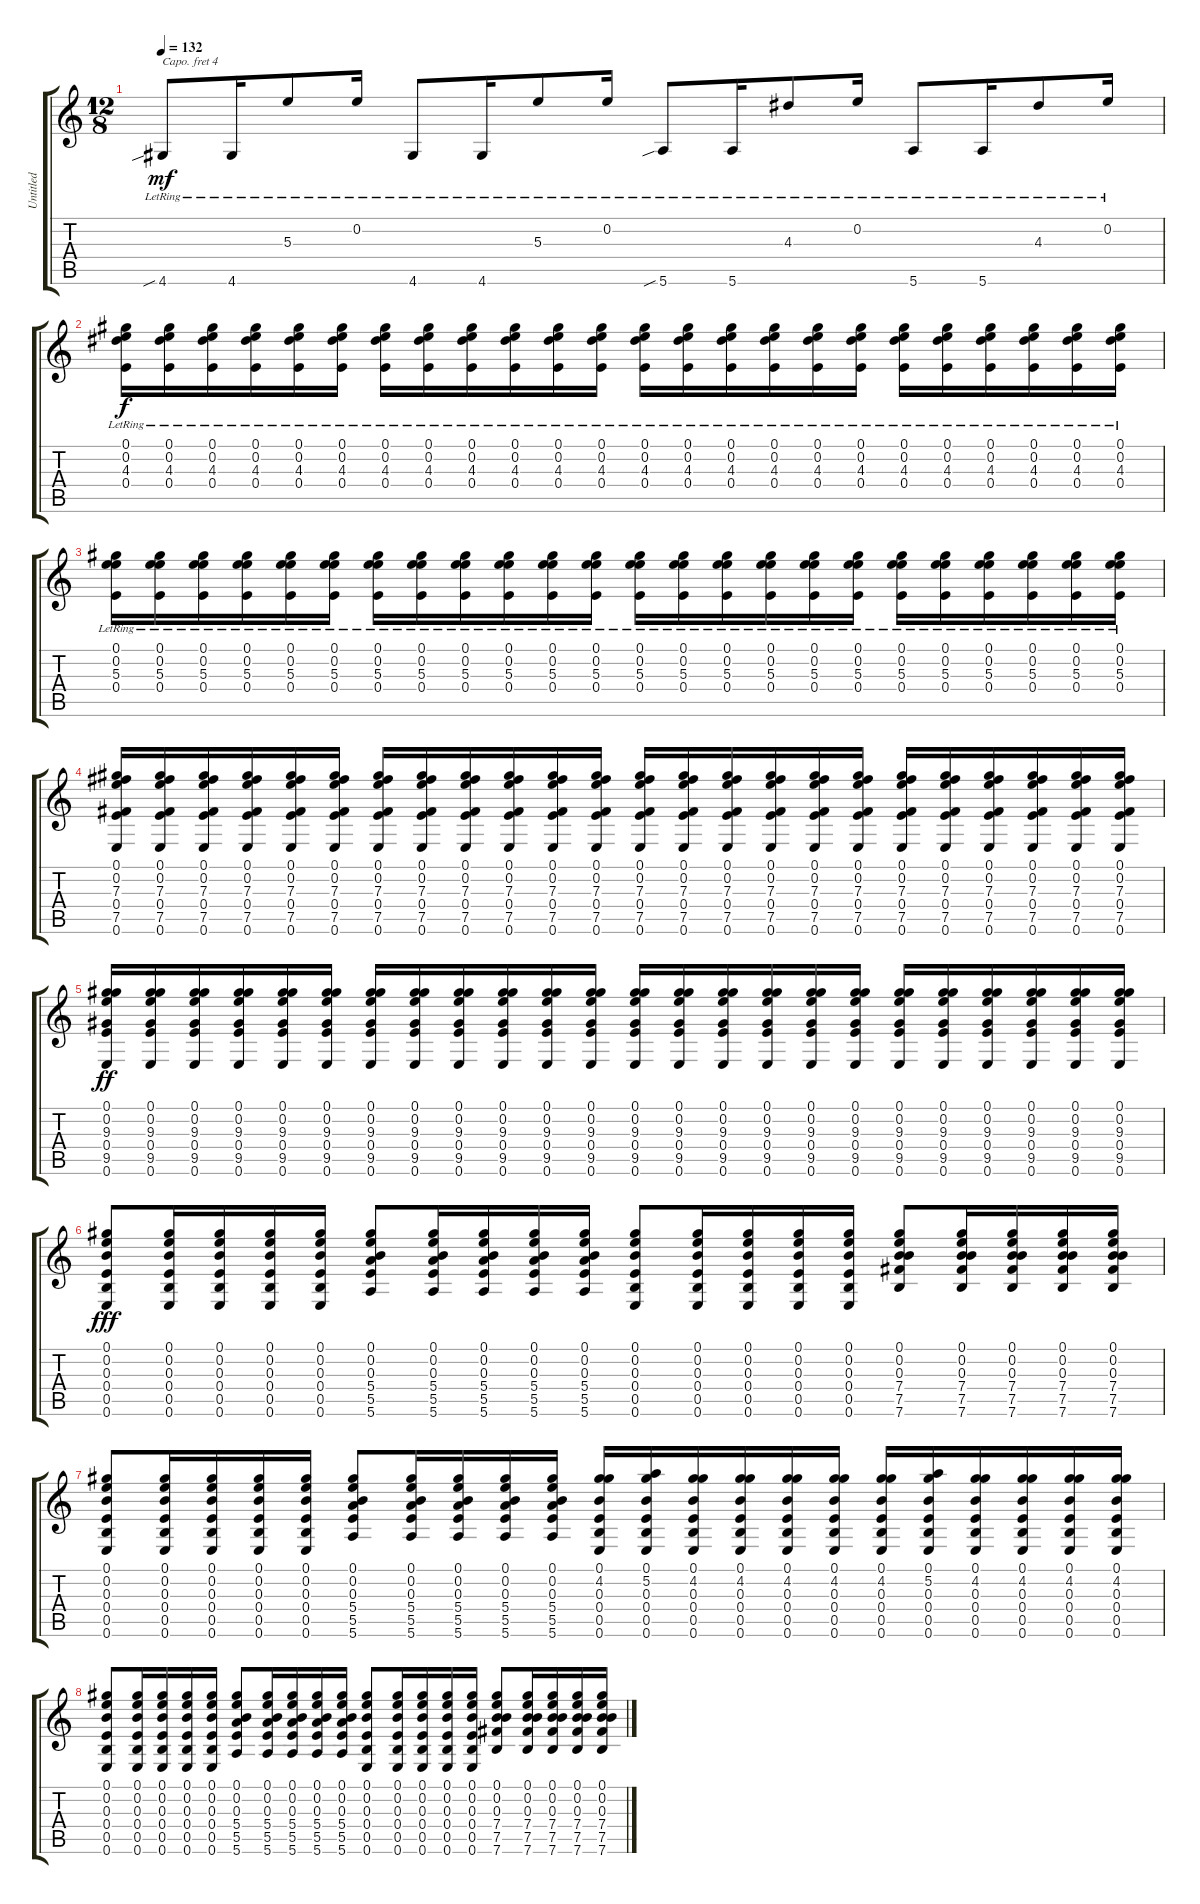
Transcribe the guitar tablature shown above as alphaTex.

\track ("Untitled" "Untitled") {instrument acousticguitarsteel}
\staff {score tabs}
\capo 4
\tuning (E4 C4 G3 C3 G2 C2) {hide}
\ts (12 8)
\tempo 132
\clef g2
\ks c
4.6{sib lr}.8{dy mf} 4.6{lr}.16 5.3{lr}.8 0.2{lr}.16 4.6{lr}.8 4.6{lr}.16 5.3{lr}.8 0.2{lr}.16 5.6{sib lr}.8 5.6{lr}.16 4.3{lr}.8 0.2{lr}.16 5.6{lr}.8 5.6{lr}.16 4.3{lr}.8 0.2{lr}.16 |
(0.1{lr} 0.2{lr} 4.3{lr} 0.4{lr}).16{dy f} (0.1{lr} 0.2{lr} 4.3{lr} 0.4{lr}).16 (0.1{lr} 0.2{lr} 4.3{lr} 0.4{lr}).16 (0.1{lr} 0.2{lr} 4.3{lr} 0.4{lr}).16 (0.1{lr} 0.2{lr} 4.3{lr} 0.4{lr}).16 (0.1{lr} 0.2{lr} 4.3{lr} 0.4{lr}).16 (0.1{lr} 0.2{lr} 4.3{lr} 0.4{lr}).16 (0.1{lr} 0.2{lr} 4.3{lr} 0.4{lr}).16 (0.1{lr} 0.2{lr} 4.3{lr} 0.4{lr}).16 (0.1{lr} 0.2{lr} 4.3{lr} 0.4{lr}).16 (0.1{lr} 0.2{lr} 4.3{lr} 0.4{lr}).16 (0.1{lr} 0.2{lr} 4.3{lr} 0.4{lr}).16 (0.1{lr} 0.2{lr} 4.3{lr} 0.4{lr}).16 (0.1{lr} 0.2{lr} 4.3{lr} 0.4{lr}).16 (0.1{lr} 0.2{lr} 4.3{lr} 0.4{lr}).16 (0.1{lr} 0.2{lr} 4.3{lr} 0.4{lr}).16 (0.1{lr} 0.2{lr} 4.3{lr} 0.4{lr}).16 (0.1{lr} 0.2{lr} 4.3{lr} 0.4{lr}).16 (0.1{lr} 0.2{lr} 4.3{lr} 0.4{lr}).16 (0.1{lr} 0.2{lr} 4.3{lr} 0.4{lr}).16 (0.1{lr} 0.2{lr} 4.3{lr} 0.4{lr}).16 (0.1{lr} 0.2{lr} 4.3{lr} 0.4{lr}).16 (0.1{lr} 0.2{lr} 4.3{lr} 0.4{lr}).16 (0.1{lr} 0.2{lr} 4.3{lr} 0.4{lr}).16 |
(0.1{lr} 0.2{lr} 5.3{lr} 0.4{lr}).16 (0.1{lr} 0.2{lr} 5.3{lr} 0.4{lr}).16 (0.1{lr} 0.2{lr} 5.3{lr} 0.4{lr}).16 (0.1{lr} 0.2{lr} 5.3{lr} 0.4{lr}).16 (0.1{lr} 0.2{lr} 5.3{lr} 0.4{lr}).16 (0.1{lr} 0.2{lr} 5.3{lr} 0.4{lr}).16 (0.1{lr} 0.2{lr} 5.3{lr} 0.4{lr}).16 (0.1{lr} 0.2{lr} 5.3{lr} 0.4{lr}).16 (0.1{lr} 0.2{lr} 5.3{lr} 0.4{lr}).16 (0.1{lr} 0.2{lr} 5.3{lr} 0.4{lr}).16 (0.1{lr} 0.2{lr} 5.3{lr} 0.4{lr}).16 (0.1{lr} 0.2{lr} 5.3{lr} 0.4{lr}).16 (0.1{lr} 0.2{lr} 5.3{lr} 0.4{lr}).16 (0.1{lr} 0.2{lr} 5.3{lr} 0.4{lr}).16 (0.1{lr} 0.2{lr} 5.3{lr} 0.4{lr}).16 (0.1{lr} 0.2{lr} 5.3{lr} 0.4{lr}).16 (0.1{lr} 0.2{lr} 5.3{lr} 0.4{lr}).16 (0.1{lr} 0.2{lr} 5.3{lr} 0.4{lr}).16 (0.1{lr} 0.2{lr} 5.3{lr} 0.4{lr}).16 (0.1{lr} 0.2{lr} 5.3{lr} 0.4{lr}).16 (0.1{lr} 0.2{lr} 5.3{lr} 0.4{lr}).16 (0.1{lr} 0.2{lr} 5.3{lr} 0.4{lr}).16 (0.1{lr} 0.2{lr} 5.3{lr} 0.4{lr}).16 (0.1{lr} 0.2{lr} 5.3{lr} 0.4{lr}).16 |
(0.1 0.2 7.3 0.4 7.5 0.6).16 (0.1 0.2 7.3 0.4 7.5 0.6).16 (0.1 0.2 7.3 0.4 7.5 0.6).16 (0.1 0.2 7.3 0.4 7.5 0.6).16 (0.1 0.2 7.3 0.4 7.5 0.6).16 (0.1 0.2 7.3 0.4 7.5 0.6).16 (0.1 0.2 7.3 0.4 7.5 0.6).16 (0.1 0.2 7.3 0.4 7.5 0.6).16 (0.1 0.2 7.3 0.4 7.5 0.6).16 (0.1 0.2 7.3 0.4 7.5 0.6).16 (0.1 0.2 7.3 0.4 7.5 0.6).16 (0.1 0.2 7.3 0.4 7.5 0.6).16 (0.1 0.2 7.3 0.4 7.5 0.6).16 (0.1 0.2 7.3 0.4 7.5 0.6).16 (0.1 0.2 7.3 0.4 7.5 0.6).16 (0.1 0.2 7.3 0.4 7.5 0.6).16 (0.1 0.2 7.3 0.4 7.5 0.6).16 (0.1 0.2 7.3 0.4 7.5 0.6).16 (0.1 0.2 7.3 0.4 7.5 0.6).16 (0.1 0.2 7.3 0.4 7.5 0.6).16 (0.1 0.2 7.3 0.4 7.5 0.6).16 (0.1 0.2 7.3 0.4 7.5 0.6).16 (0.1 0.2 7.3 0.4 7.5 0.6).16 (0.1 0.2 7.3 0.4 7.5 0.6).16 |
(0.1 0.2 9.3 0.4 9.5 0.6).16{dy ff} (0.1 0.2 9.3 0.4 9.5 0.6).16 (0.1 0.2 9.3 0.4 9.5 0.6).16 (0.1 0.2 9.3 0.4 9.5 0.6).16 (0.1 0.2 9.3 0.4 9.5 0.6).16 (0.1 0.2 9.3 0.4 9.5 0.6).16 (0.1 0.2 9.3 0.4 9.5 0.6).16 (0.1 0.2 9.3 0.4 9.5 0.6).16 (0.1 0.2 9.3 0.4 9.5 0.6).16 (0.1 0.2 9.3 0.4 9.5 0.6).16 (0.1 0.2 9.3 0.4 9.5 0.6).16 (0.1 0.2 9.3 0.4 9.5 0.6).16 (0.1 0.2 9.3 0.4 9.5 0.6).16 (0.1 0.2 9.3 0.4 9.5 0.6).16 (0.1 0.2 9.3 0.4 9.5 0.6).16 (0.1 0.2 9.3 0.4 9.5 0.6).16 (0.1 0.2 9.3 0.4 9.5 0.6).16 (0.1 0.2 9.3 0.4 9.5 0.6).16 (0.1 0.2 9.3 0.4 9.5 0.6).16 (0.1 0.2 9.3 0.4 9.5 0.6).16 (0.1 0.2 9.3 0.4 9.5 0.6).16 (0.1 0.2 9.3 0.4 9.5 0.6).16 (0.1 0.2 9.3 0.4 9.5 0.6).16 (0.1 0.2 9.3 0.4 9.5 0.6).16 |
(0.1 0.2 0.3 0.4 0.5 0.6).8{dy fff} (0.1 0.2 0.3 0.4 0.5 0.6).16 (0.1 0.2 0.3 0.4 0.5 0.6).16 (0.1 0.2 0.3 0.4 0.5 0.6).16 (0.1 0.2 0.3 0.4 0.5 0.6).16 (0.1 0.2 0.3 5.4 5.5 5.6).8 (0.1 0.2 0.3 5.4 5.5 5.6).16 (0.1 0.2 0.3 5.4 5.5 5.6).16 (0.1 0.2 0.3 5.4 5.5 5.6).16 (0.1 0.2 0.3 5.4 5.5 5.6).16 (0.1 0.2 0.3 0.4 0.5 0.6).8 (0.1 0.2 0.3 0.4 0.5 0.6).16 (0.1 0.2 0.3 0.4 0.5 0.6).16 (0.1 0.2 0.3 0.4 0.5 0.6).16 (0.1 0.2 0.3 0.4 0.5 0.6).16 (0.1 0.2 0.3 7.4 7.5 7.6).8 (0.1 0.2 0.3 7.4 7.5 7.6).16 (0.1 0.2 0.3 7.4 7.5 7.6).16 (0.1 0.2 0.3 7.4 7.5 7.6).16 (0.1 0.2 0.3 7.4 7.5 7.6).16 |
(0.1 0.2 0.3 0.4 0.5 0.6).8 (0.1 0.2 0.3 0.4 0.5 0.6).16 (0.1 0.2 0.3 0.4 0.5 0.6).16 (0.1 0.2 0.3 0.4 0.5 0.6).16 (0.1 0.2 0.3 0.4 0.5 0.6).16 (0.1 0.2 0.3 5.4 5.5 5.6).8 (0.1 0.2 0.3 5.4 5.5 5.6).16 (0.1 0.2 0.3 5.4 5.5 5.6).16 (0.1 0.2 0.3 5.4 5.5 5.6).16 (0.1 0.2 0.3 5.4 5.5 5.6).16 (0.1 4.2 0.3 0.4 0.5 0.6).16 (0.1 5.2 0.3 0.4 0.5 0.6).16 (0.1 4.2 0.3 0.4 0.5 0.6).16 (0.1 4.2 0.3 0.4 0.5 0.6).16 (0.1 4.2 0.3 0.4 0.5 0.6).16 (0.1 4.2 0.3 0.4 0.5 0.6).16 (0.1 4.2 0.3 0.4 0.5 0.6).16 (0.1 5.2 0.3 0.4 0.5 0.6).16 (0.1 4.2 0.3 0.4 0.5 0.6).16 (0.1 4.2 0.3 0.4 0.5 0.6).16 (0.1 4.2 0.3 0.4 0.5 0.6).16 (0.1 4.2 0.3 0.4 0.5 0.6).16 |
(0.1 0.2 0.3 0.4 0.5 0.6).8 (0.1 0.2 0.3 0.4 0.5 0.6).16 (0.1 0.2 0.3 0.4 0.5 0.6).16 (0.1 0.2 0.3 0.4 0.5 0.6).16 (0.1 0.2 0.3 0.4 0.5 0.6).16 (0.1 0.2 0.3 5.4 5.5 5.6).8 (0.1 0.2 0.3 5.4 5.5 5.6).16 (0.1 0.2 0.3 5.4 5.5 5.6).16 (0.1 0.2 0.3 5.4 5.5 5.6).16 (0.1 0.2 0.3 5.4 5.5 5.6).16 (0.1 0.2 0.3 0.4 0.5 0.6).8 (0.1 0.2 0.3 0.4 0.5 0.6).16 (0.1 0.2 0.3 0.4 0.5 0.6).16 (0.1 0.2 0.3 0.4 0.5 0.6).16 (0.1 0.2 0.3 0.4 0.5 0.6).16 (0.1 0.2 0.3 7.4 7.5 7.6).8 (0.1 0.2 0.3 7.4 7.5 7.6).16 (0.1 0.2 0.3 7.4 7.5 7.6).16 (0.1 0.2 0.3 7.4 7.5 7.6).16 (0.1 0.2 0.3 7.4 7.5 7.6).16
